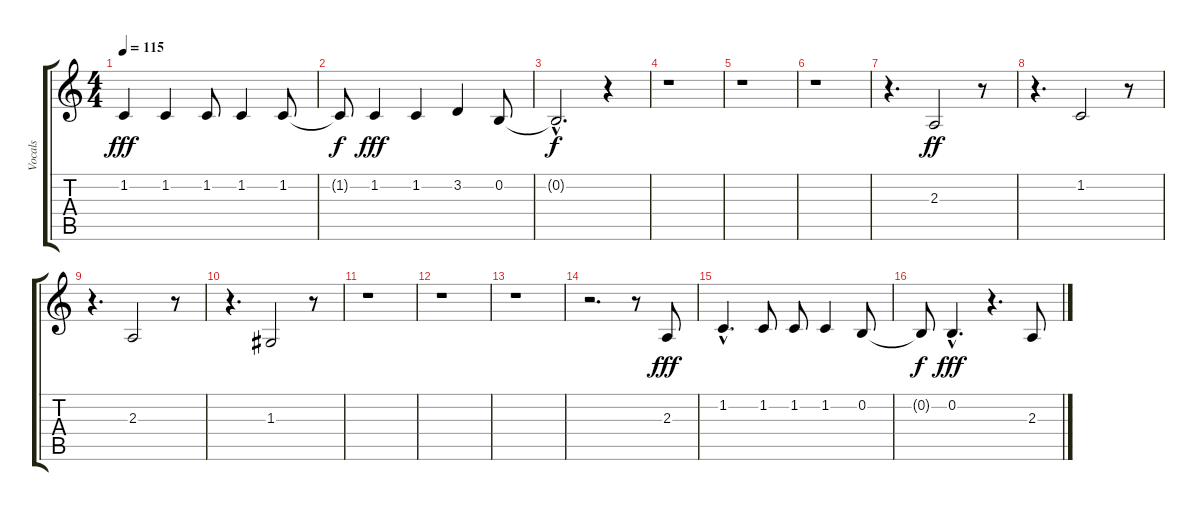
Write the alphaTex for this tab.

\track ("Vocals" "Vocals") {instrument oboe}
\staff {score tabs}
\tuning (E4 B3 G3 D3 A2 E2) {hide}
\ts (4 4)
\tempo 115
\clef g2
\ks c
1.2.4{dy fff} 1.2.4 1.2.8 1.2.4 1.2.8 |
1.2{t}.8{dy f} 1.2.4{dy fff} 1.2.4 3.2.4 0.2.8 |
0.2{hac t}.2{d dy f} r.4 |
r.1 |
r.1 |
r.1 |
r.4{d} 2.3.2{dy ff} r.8 |
r.4{d} 1.2.2 r.8 |
r.4{d} 2.3.2 r.8 |
r.4{d} 1.3.2 r.8 |
r.1 |
r.1 |
r.1 |
r.2{d} r.8 2.3.8{dy fff} |
1.2{hac}.4{d} 1.2.8 1.2.8 1.2.4 0.2.8 |
0.2{t}.8{dy f} 0.2{hac}.4{d dy fff} r.4{d} 2.3.8
